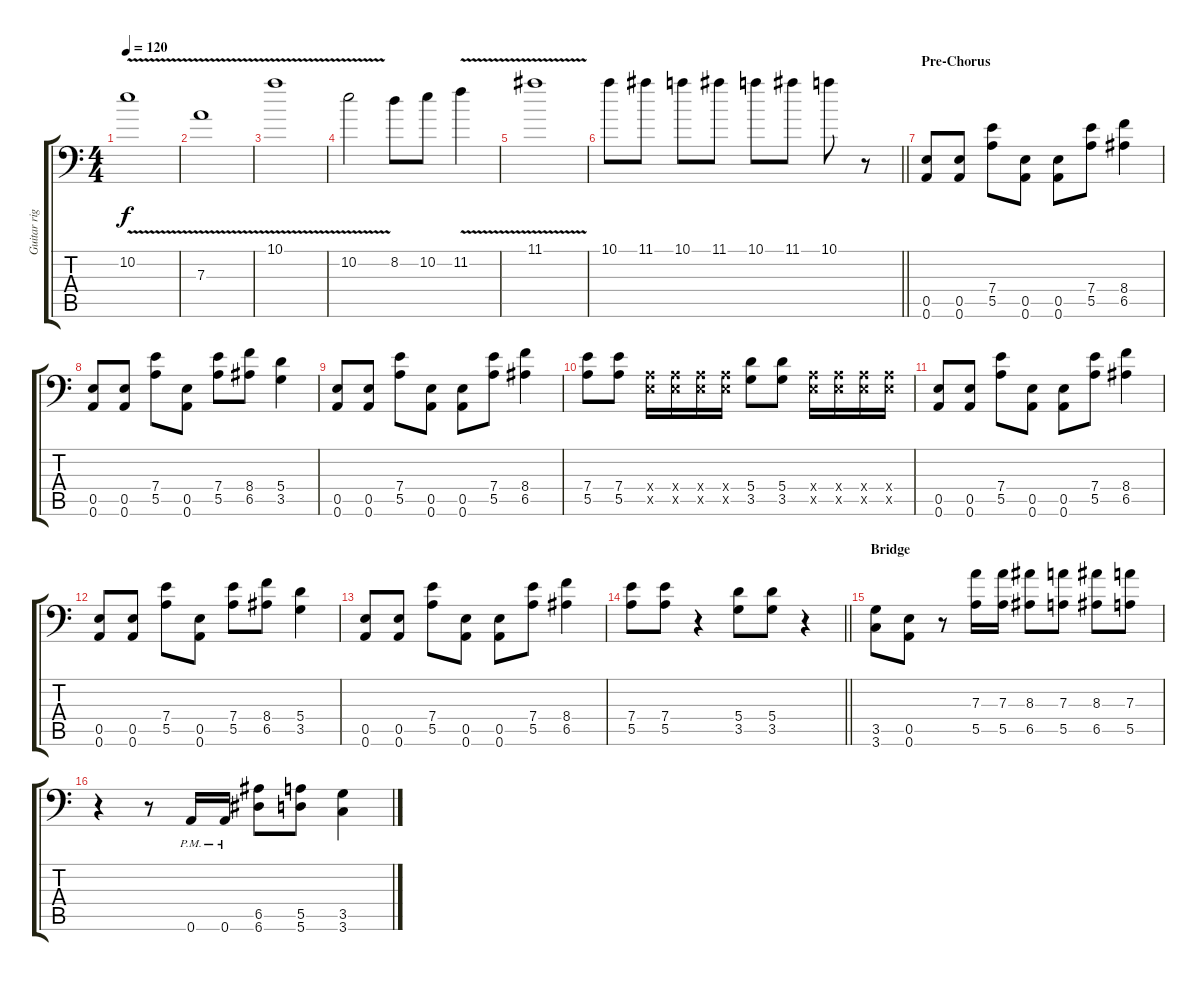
\track ("Guitar right" "Guitar rig") {instrument distortionguitar}
\staff {score tabs}
\tuning (B3 Gb3 D3 A2 E2 A1) {hide}
\ts (4 4)
\tempo 120
\clef f4
\ks c
10.2{v}.1{dy f} |
7.3{v}.1 |
10.1{v}.1 |
10.2{v}.2 8.2.8 10.2.8 11.2{v}.4 |
11.1{v}.1 |
\barLineRight lightlight
10.1.8 11.1.8 10.1.8 11.1.8 10.1.8 11.1.8 10.1.8 r.8 |
\section ("" "Pre-Chorus")
(0.5 0.6).8 (0.5 0.6).8 (7.4 5.5).8 (0.5 0.6).8 (0.5 0.6).8 (7.4 5.5).8 (8.4 6.5).4 |
(0.5 0.6).8 (0.5 0.6).8 (7.4 5.5).8 (0.5 0.6).8 (7.4 5.5).8 (8.4 6.5).8 (5.4 3.5).4 |
(0.5 0.6).8 (0.5 0.6).8 (7.4 5.5).8 (0.5 0.6).8 (0.5 0.6).8 (7.4 5.5).8 (8.4 6.5).4 |
(7.4 5.5).8 (7.4 5.5).8 (0.4{x} 0.5{x}).16 (0.4{x} 0.5{x}).16 (0.4{x} 0.5{x}).16 (0.4{x} 0.5{x}).16 (5.4 3.5).8 (5.4 3.5).8 (0.4{x} 0.5{x}).16 (0.4{x} 0.5{x}).16 (0.4{x} 0.5{x}).16 (0.4{x} 0.5{x}).16 |
(0.5 0.6).8 (0.5 0.6).8 (7.4 5.5).8 (0.5 0.6).8 (0.5 0.6).8 (7.4 5.5).8 (8.4 6.5).4 |
(0.5 0.6).8 (0.5 0.6).8 (7.4 5.5).8 (0.5 0.6).8 (7.4 5.5).8 (8.4 6.5).8 (5.4 3.5).4 |
(0.5 0.6).8 (0.5 0.6).8 (7.4 5.5).8 (0.5 0.6).8 (0.5 0.6).8 (7.4 5.5).8 (8.4 6.5).4 |
\barLineRight lightlight
(7.4 5.5).8 (7.4 5.5).8 r.4 (5.4 3.5).8 (5.4 3.5).8 r.4 |
\section ("" "Bridge")
(3.5 3.6).8 (0.5 0.6).8 r.8 (7.3 5.5).16 (7.3 5.5).16 (8.3 6.5).8 (7.3 5.5).8 (8.3 6.5).8 (7.3 5.5).8 |
r.4 r.8 0.6{pm}.16 0.6{pm}.16 (6.5 6.6).8 (5.5 5.6).8 (3.5 3.6).4
